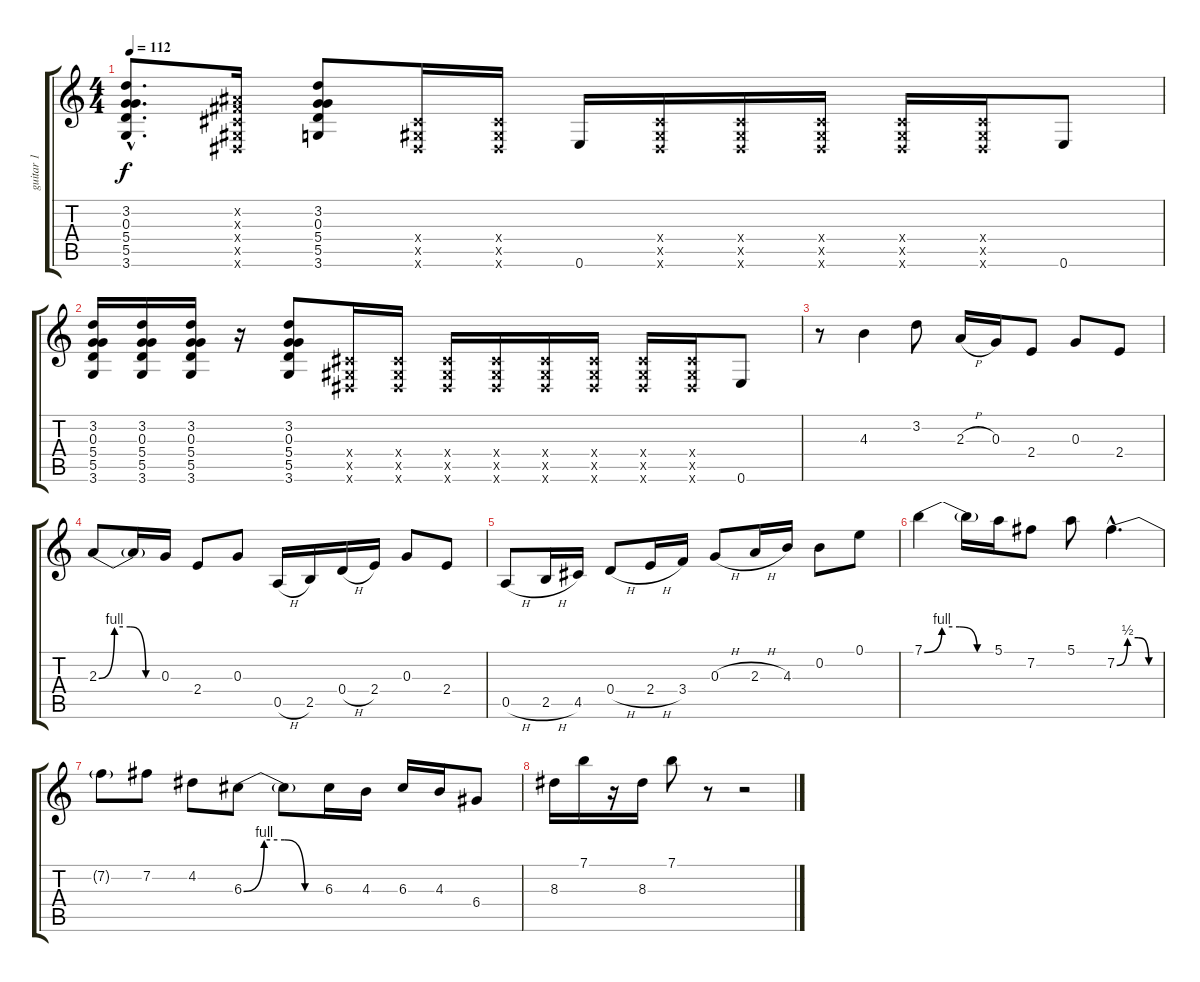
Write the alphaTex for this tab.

\track ("guitar 1" "guitar 1") {instrument electricguitarjazz}
\staff {score tabs}
\tuning (E4 B3 G3 D3 A2 E2) {hide}
\ts (4 4)
\tempo 112
\clef g2
\ks c
(3.2{hac} 0.3{hac} 5.4{hac} 5.5{hac} 3.6{hac}).8{d dy f} (-1.2{x} -1.3{x} -1.4{x} -1.5{x} -1.6{x}).16 (3.2 0.3 5.4 5.5 3.6).8 (-1.4{x} -1.5{x} -1.6{x}).16 (-1.4{x} -1.5{x} -1.6{x}).16 0.6.16 (-1.4{x} -1.5{x} -1.6{x}).16 (-1.4{x} -1.5{x} -1.6{x}).16 (-1.4{x} -1.5{x} -1.6{x}).16 (-1.4{x} -1.5{x} -1.6{x}).16 (-1.4{x} -1.5{x} -1.6{x}).16 0.6.8 |
(3.2 0.3 5.4 5.5 3.6).16 (3.2 0.3 5.4 5.5 3.6).16 (3.2 0.3 5.4 5.5 3.6).16 r.16 (3.2 0.3 5.4 5.5 3.6).8 (-1.4{x} -1.5{x} -1.6{x}).16 (-1.4{x} -1.5{x} -1.6{x}).16 (-1.4{x} -1.5{x} -1.6{x}).16 (-1.4{x} -1.5{x} -1.6{x}).16 (-1.4{x} -1.5{x} -1.6{x}).16 (-1.4{x} -1.5{x} -1.6{x}).16 (-1.4{x} -1.5{x} -1.6{x}).16 (-1.4{x} -1.5{x} -1.6{x}).16 0.6.8 |
r.8 4.3.4 3.2.8 2.3{h}.16 0.3.16 2.4.8 0.3.8 2.4.8 |
2.3{be (custom 0 0 15 4 30 4 45 0 60 0)}.8 2.3{t}.16 0.3.16 2.4.8 0.3.8 0.5{h}.16 2.5.16 0.4{h}.16 2.4.16 0.3.8 2.4.8 |
0.5{h}.8 2.5{h}.16 4.5.16 0.4{h}.8 2.4{h}.16 3.4.16 0.3{h}.8 2.3{h}.16 4.3.16 0.2.8 0.1.8 |
7.1{be (custom 0 0 15 4 30 4 45 0 60 0)}.4 7.1{t}.16 5.1.16 7.2.8 5.1.8 7.2{be (custom 0 0 15 2 30 2 45 0 60 0) hac}.4{d} |
7.2{t}.8 7.2.8 4.2.8 6.3{be (custom 0 0 15 4 30 4 45 0 60 0)}.8 6.3{t}.8 6.3.16 4.3.16 6.3.16 4.3.16 6.4.8 |
8.3.16 7.1.16 r.16 8.3.16 7.1.8 r.8 r.2
